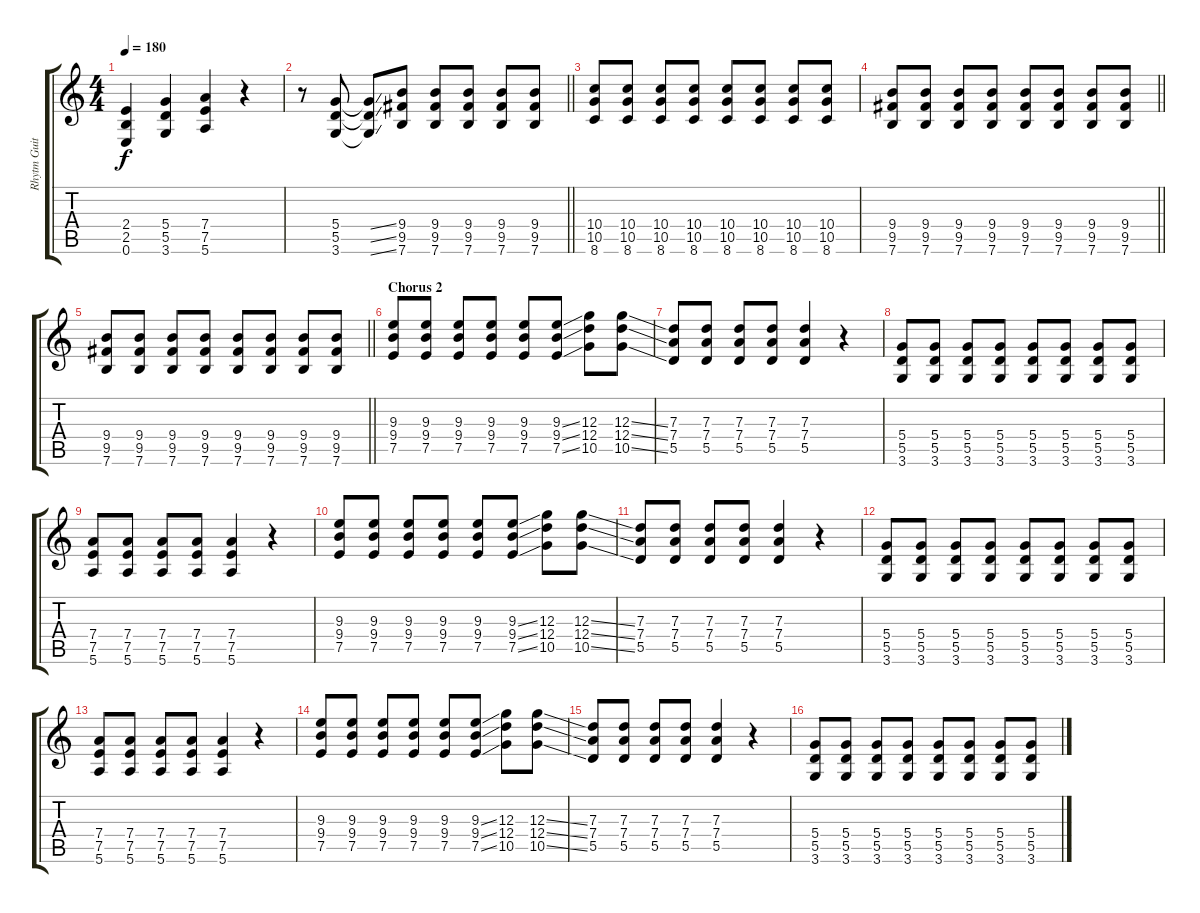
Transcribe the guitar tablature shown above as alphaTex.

\track ("Rhytm Guitar - Vigilante Carlstroem" "Rhytm Guit") {instrument overdrivenguitar}
\staff {score tabs}
\tuning (E4 B3 G3 D3 A2 E2) {hide}
\ts (4 4)
\tempo 180
\clef g2
\ks c
(2.4 2.5 0.6).4{dy f} (5.4 5.5 3.6).4 (7.4 7.5 5.6).4 r.4 |
\barLineRight lightlight
r.8 (5.4 5.5 3.6).8 (5.4{ss t} 5.5{ss t} 3.6{ss t}).8 (9.4 9.5 7.6).8 (9.4 9.5 7.6).8 (9.4 9.5 7.6).8 (9.4 9.5 7.6).8 (9.4 9.5 7.6).8 |
\section ("" "")
(10.4 10.5 8.6).8 (10.4 10.5 8.6).8 (10.4 10.5 8.6).8 (10.4 10.5 8.6).8 (10.4 10.5 8.6).8 (10.4 10.5 8.6).8 (10.4 10.5 8.6).8 (10.4 10.5 8.6).8 |
\barLineRight lightlight
(9.4 9.5 7.6).8 (9.4 9.5 7.6).8 (9.4 9.5 7.6).8 (9.4 9.5 7.6).8 (9.4 9.5 7.6).8 (9.4 9.5 7.6).8 (9.4 9.5 7.6).8 (9.4 9.5 7.6).8 |
\barLineRight lightlight
(9.4 9.5 7.6).8 (9.4 9.5 7.6).8 (9.4 9.5 7.6).8 (9.4 9.5 7.6).8 (9.4 9.5 7.6).8 (9.4 9.5 7.6).8 (9.4 9.5 7.6).8 (9.4 9.5 7.6).8 |
\section ("" "Chorus 2")
(9.3 9.4 7.5).8 (9.3 9.4 7.5).8 (9.3 9.4 7.5).8 (9.3 9.4 7.5).8 (9.3 9.4 7.5).8 (9.3{ss} 9.4{ss} 7.5{ss}).8 (12.3 12.4 10.5).8 (12.3{ss} 12.4{ss} 10.5{ss}).8 |
(7.3 7.4 5.5).8 (7.3 7.4 5.5).8 (7.3 7.4 5.5).8 (7.3 7.4 5.5).8 (7.3 7.4 5.5).4 r.4 |
(5.4 5.5 3.6).8 (5.4 5.5 3.6).8 (5.4 5.5 3.6).8 (5.4 5.5 3.6).8 (5.4 5.5 3.6).8 (5.4 5.5 3.6).8 (5.4 5.5 3.6).8 (5.4 5.5 3.6).8 |
(7.4 7.5 5.6).8 (7.4 7.5 5.6).8 (7.4 7.5 5.6).8 (7.4 7.5 5.6).8 (7.4 7.5 5.6).4 r.4 |
(9.3 9.4 7.5).8 (9.3 9.4 7.5).8 (9.3 9.4 7.5).8 (9.3 9.4 7.5).8 (9.3 9.4 7.5).8 (9.3{ss} 9.4{ss} 7.5{ss}).8 (12.3 12.4 10.5).8 (12.3{ss} 12.4{ss} 10.5{ss}).8 |
(7.3 7.4 5.5).8 (7.3 7.4 5.5).8 (7.3 7.4 5.5).8 (7.3 7.4 5.5).8 (7.3 7.4 5.5).4 r.4 |
(5.4 5.5 3.6).8 (5.4 5.5 3.6).8 (5.4 5.5 3.6).8 (5.4 5.5 3.6).8 (5.4 5.5 3.6).8 (5.4 5.5 3.6).8 (5.4 5.5 3.6).8 (5.4 5.5 3.6).8 |
(7.4 7.5 5.6).8 (7.4 7.5 5.6).8 (7.4 7.5 5.6).8 (7.4 7.5 5.6).8 (7.4 7.5 5.6).4 r.4 |
(9.3 9.4 7.5).8 (9.3 9.4 7.5).8 (9.3 9.4 7.5).8 (9.3 9.4 7.5).8 (9.3 9.4 7.5).8 (9.3{ss} 9.4{ss} 7.5{ss}).8 (12.3 12.4 10.5).8 (12.3{ss} 12.4{ss} 10.5{ss}).8 |
(7.3 7.4 5.5).8 (7.3 7.4 5.5).8 (7.3 7.4 5.5).8 (7.3 7.4 5.5).8 (7.3 7.4 5.5).4 r.4 |
(5.4 5.5 3.6).8 (5.4 5.5 3.6).8 (5.4 5.5 3.6).8 (5.4 5.5 3.6).8 (5.4 5.5 3.6).8 (5.4 5.5 3.6).8 (5.4 5.5 3.6).8 (5.4 5.5 3.6).8
